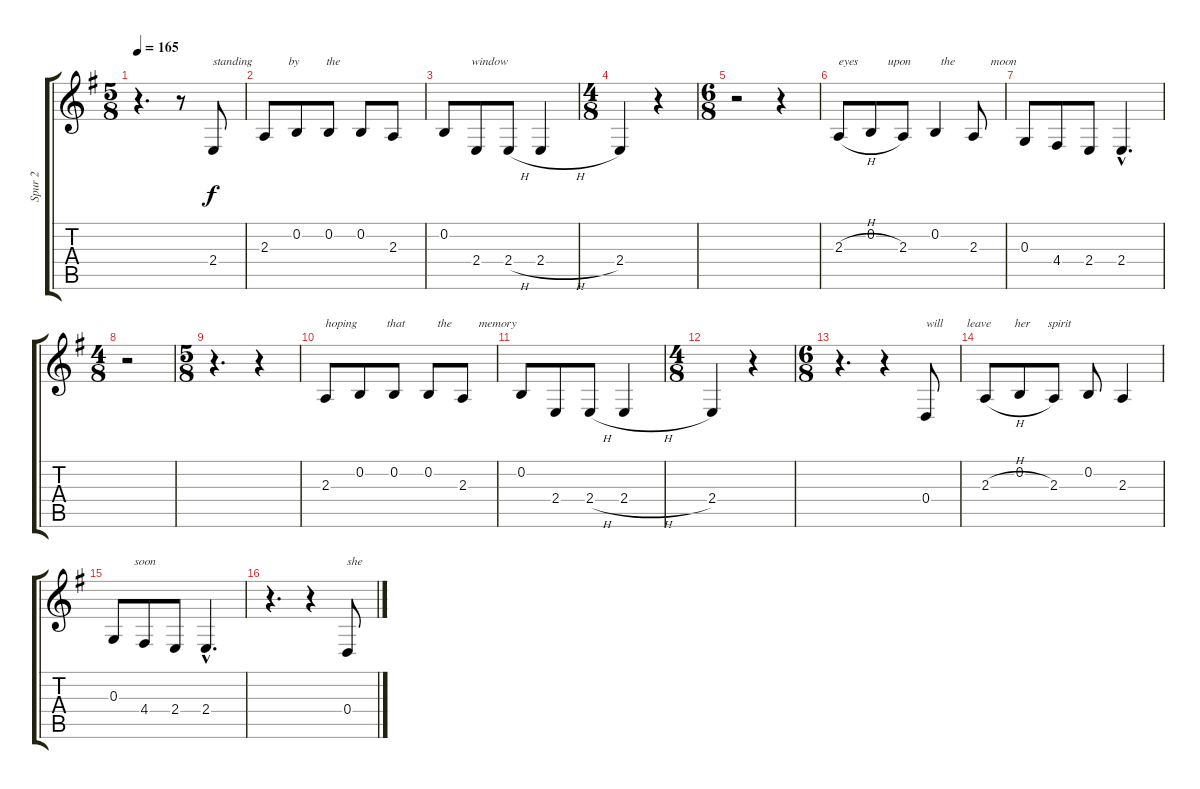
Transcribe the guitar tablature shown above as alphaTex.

\track ("Spur 2" "Spur 2") {instrument synthstrings1}
\staff {score tabs}
\tuning (E4 B3 G3 D3 A2 E2) {hide}
\ts (5 8)
\tempo 165
\clef g2
\ks g
r.4{d dy f} r.8 2.4.8{txt "standing            by         the     "} |
2.3.8 0.2.8 0.2.8 0.2.8 2.3.8 |
0.2.8{txt "         window"} 2.4.8 2.4{h}.8 2.4{h}.4 |
\ts (4 8)
2.4.4 r.4 |
\ts (6 8)
r.2 r.4 |
2.3{h}.8{txt "eyes          upon          the            moon"} 0.2.8 2.3.8 0.2.4 2.3.8 |
0.3.8 4.4.8 2.4.8 2.4{hac}.4{d} |
\ts (4 8)
r.2 |
\ts (5 8)
r.4{d} r.4 |
2.3.8{txt "hoping          that           the         memory"} 0.2.8 0.2.8 0.2.8 2.3.8 |
0.2.8 2.4.8 2.4{h}.8 2.4{h}.4 |
\ts (4 8)
2.4.4 r.4 |
\ts (6 8)
r.4{d} r.4 0.4.8{txt "will        leave        her      spirit"} |
2.3{h}.8 0.2.8 2.3.8 0.2.8 2.3.4 |
0.3.8{txt "       soon"} 4.4.8 2.4.8 2.4{hac}.4{d} |
r.4{d} r.4 0.4.8{txt "she"}
